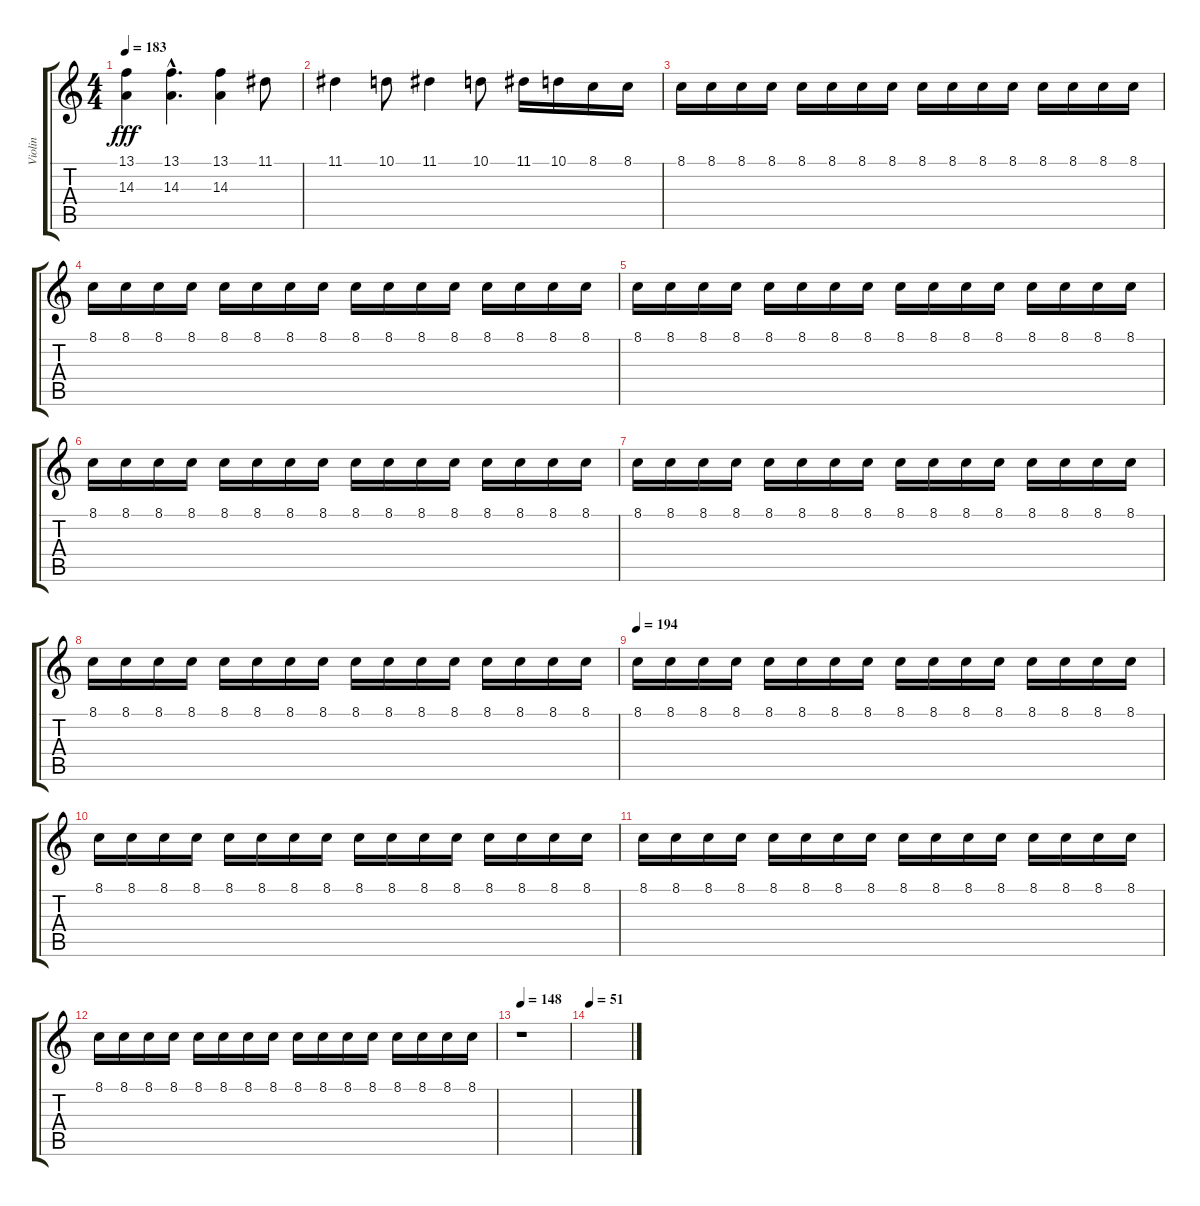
\track ("Violin" "Violin") {instrument pad6metallic}
\staff {score tabs}
\tuning (E4 B3 G3 D3 A2 E2) {hide}
\ts (4 4)
\tempo 183
\clef g2
\ks c
(13.1 14.3).4{dy fff} (13.1{hac} 14.3{hac}).4{d} (13.1 14.3).4 11.1.8 |
11.1.4 10.1.8 11.1.4 10.1.8 11.1.16 10.1.16 8.1.16 8.1.16 |
8.1.16 8.1.16 8.1.16 8.1.16 8.1.16 8.1.16 8.1.16 8.1.16 8.1.16 8.1.16 8.1.16 8.1.16 8.1.16 8.1.16 8.1.16 8.1.16 |
8.1.16 8.1.16 8.1.16 8.1.16 8.1.16 8.1.16 8.1.16 8.1.16 8.1.16 8.1.16 8.1.16 8.1.16 8.1.16 8.1.16 8.1.16 8.1.16 |
8.1.16 8.1.16 8.1.16 8.1.16 8.1.16 8.1.16 8.1.16 8.1.16 8.1.16 8.1.16 8.1.16 8.1.16 8.1.16 8.1.16 8.1.16 8.1.16 |
8.1.16 8.1.16 8.1.16 8.1.16 8.1.16 8.1.16 8.1.16 8.1.16 8.1.16 8.1.16 8.1.16 8.1.16 8.1.16 8.1.16 8.1.16 8.1.16 |
8.1.16 8.1.16 8.1.16 8.1.16 8.1.16 8.1.16 8.1.16 8.1.16 8.1.16 8.1.16 8.1.16 8.1.16 8.1.16 8.1.16 8.1.16 8.1.16 |
8.1.16 8.1.16 8.1.16 8.1.16 8.1.16 8.1.16 8.1.16 8.1.16 8.1.16 8.1.16 8.1.16 8.1.16 8.1.16 8.1.16 8.1.16 8.1.16 |
\tempo 194
8.1.16 8.1.16 8.1.16 8.1.16 8.1.16 8.1.16 8.1.16 8.1.16 8.1.16 8.1.16 8.1.16 8.1.16 8.1.16 8.1.16 8.1.16 8.1.16 |
8.1.16 8.1.16 8.1.16 8.1.16 8.1.16 8.1.16 8.1.16 8.1.16 8.1.16 8.1.16 8.1.16 8.1.16 8.1.16 8.1.16 8.1.16 8.1.16 |
8.1.16 8.1.16 8.1.16 8.1.16 8.1.16 8.1.16 8.1.16 8.1.16 8.1.16 8.1.16 8.1.16 8.1.16 8.1.16 8.1.16 8.1.16 8.1.16 |
8.1.16 8.1.16 8.1.16 8.1.16 8.1.16 8.1.16 8.1.16 8.1.16 8.1.16 8.1.16 8.1.16 8.1.16 8.1.16 8.1.16 8.1.16 8.1.16 |
\tempo 148
r.1 |
\tempo 51
